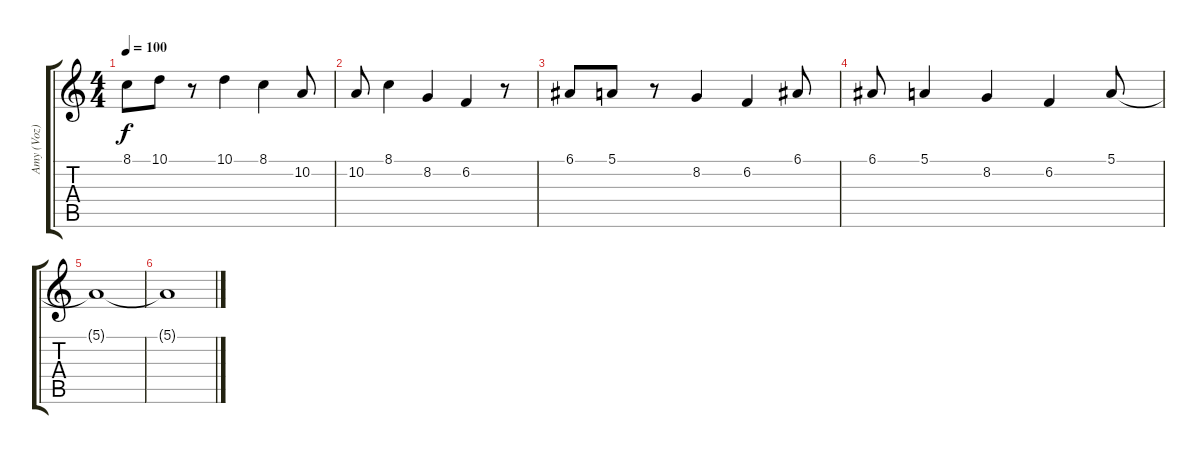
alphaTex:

\track ("Amy (Voz)" "Amy (Voz)") {instrument oboe}
\staff {score tabs}
\tuning (E4 B3 G3 D3 A2 E2) {hide}
\ts (4 4)
\tempo 100
\clef g2
\ks c
8.1.8{dy f} 10.1.8 r.8 10.1.4 8.1.4 10.2.8 |
10.2.8 8.1.4 8.2.4 6.2.4 r.8 |
6.1.8 5.1.8 r.8 8.2.4 6.2.4 6.1.8 |
6.1.8 5.1.4 8.2.4 6.2.4 5.1.8 |
5.1{t}.1 |
5.1{t}.1
